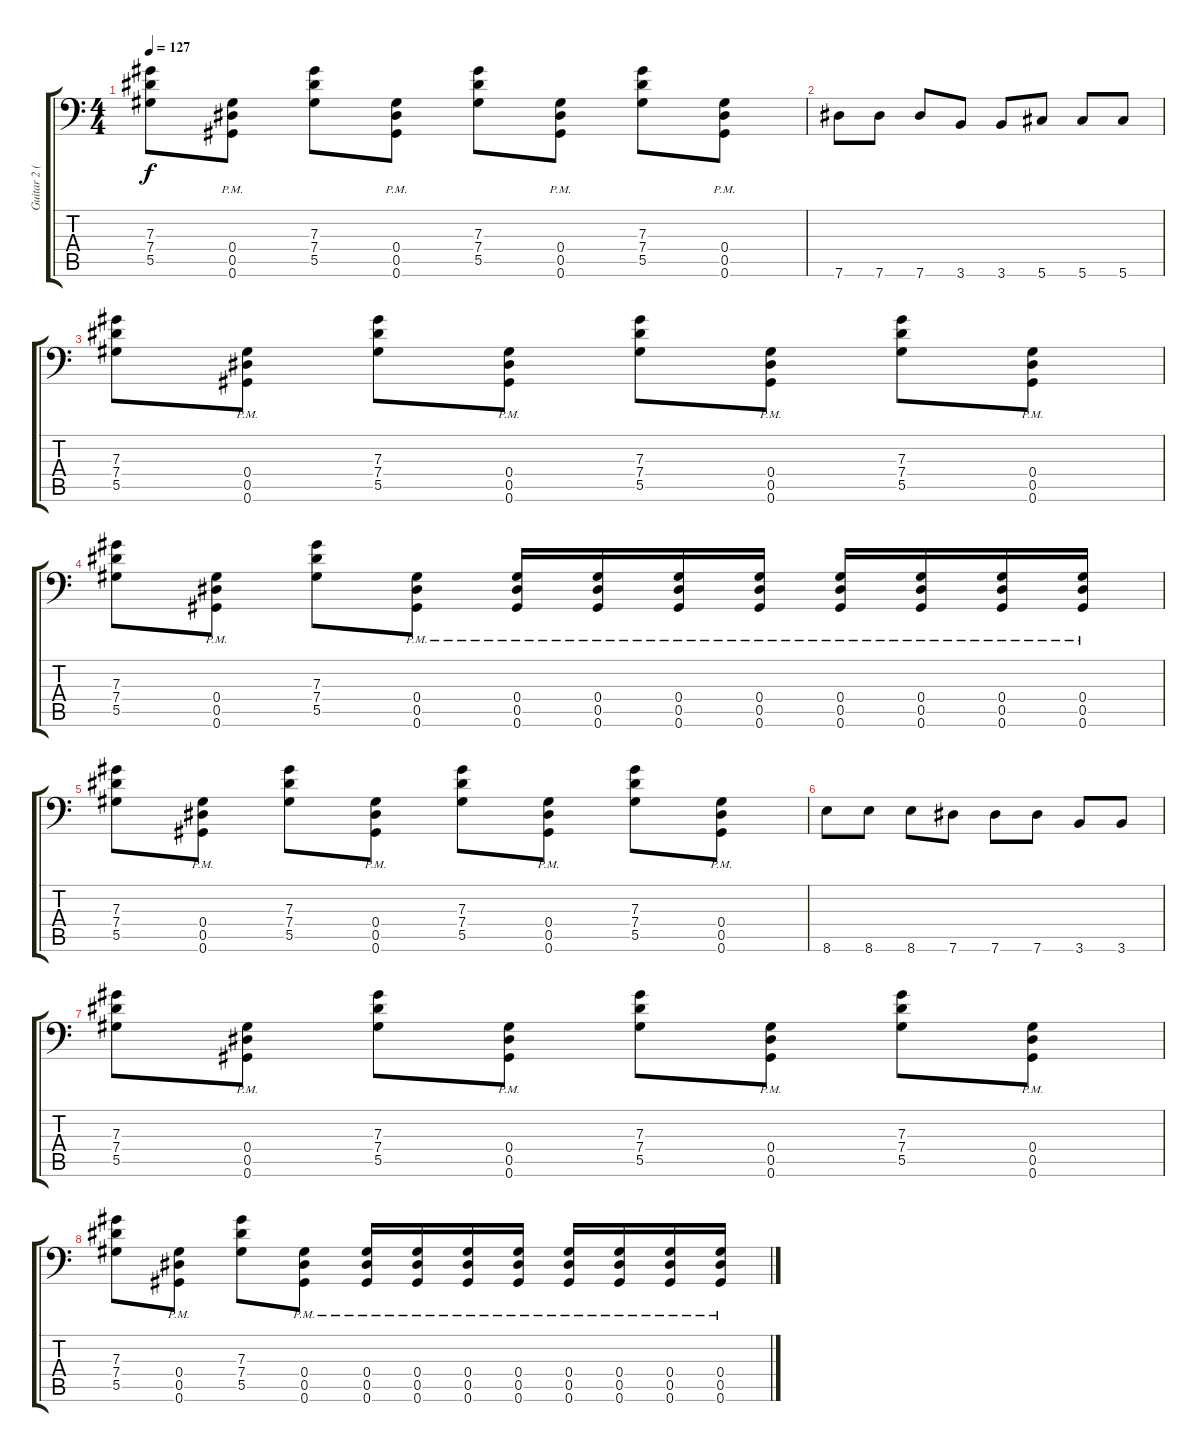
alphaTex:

\track ("Guitar 2 (Drop G#)" "Guitar 2 (") {instrument distortionguitar}
\staff {score tabs}
\tuning (Bb3 F3 Db3 Ab2 Eb2 Ab1) {hide}
\ts (4 4)
\tempo 127
\clef f4
\ks c
(7.3 7.4 5.5).8{dy f} (0.4{pm} 0.5{pm} 0.6{pm}).8 (7.3 7.4 5.5).8 (0.4{pm} 0.5{pm} 0.6{pm}).8 (7.3 7.4 5.5).8 (0.4{pm} 0.5{pm} 0.6{pm}).8 (7.3 7.4 5.5).8 (0.4{pm} 0.5{pm} 0.6{pm}).8 |
7.6.8 7.6.8 7.6.8 3.6.8 3.6.8 5.6.8 5.6.8 5.6.8 |
(7.3 7.4 5.5).8 (0.4{pm} 0.5{pm} 0.6{pm}).8 (7.3 7.4 5.5).8 (0.4{pm} 0.5{pm} 0.6{pm}).8 (7.3 7.4 5.5).8 (0.4{pm} 0.5{pm} 0.6{pm}).8 (7.3 7.4 5.5).8 (0.4{pm} 0.5{pm} 0.6{pm}).8 |
(7.3 7.4 5.5).8 (0.4{pm} 0.5{pm} 0.6{pm}).8 (7.3 7.4 5.5).8 (0.4{pm} 0.5{pm} 0.6{pm}).8 (0.4{pm} 0.5{pm} 0.6{pm}).16 (0.4{pm} 0.5{pm} 0.6{pm}).16 (0.4{pm} 0.5{pm} 0.6{pm}).16 (0.4{pm} 0.5{pm} 0.6{pm}).16 (0.4{pm} 0.5{pm} 0.6{pm}).16 (0.4{pm} 0.5{pm} 0.6{pm}).16 (0.4{pm} 0.5{pm} 0.6{pm}).16 (0.4{pm} 0.5{pm} 0.6{pm}).16 |
(7.3 7.4 5.5).8 (0.4{pm} 0.5{pm} 0.6{pm}).8 (7.3 7.4 5.5).8 (0.4{pm} 0.5{pm} 0.6{pm}).8 (7.3 7.4 5.5).8 (0.4{pm} 0.5{pm} 0.6{pm}).8 (7.3 7.4 5.5).8 (0.4{pm} 0.5{pm} 0.6{pm}).8 |
8.6.8 8.6.8 8.6.8 7.6.8 7.6.8 7.6.8 3.6.8 3.6.8 |
(7.3 7.4 5.5).8 (0.4{pm} 0.5{pm} 0.6{pm}).8 (7.3 7.4 5.5).8 (0.4{pm} 0.5{pm} 0.6{pm}).8 (7.3 7.4 5.5).8 (0.4{pm} 0.5{pm} 0.6{pm}).8 (7.3 7.4 5.5).8 (0.4{pm} 0.5{pm} 0.6{pm}).8 |
(7.3 7.4 5.5).8 (0.4{pm} 0.5{pm} 0.6{pm}).8 (7.3 7.4 5.5).8 (0.4{pm} 0.5{pm} 0.6{pm}).8 (0.4{pm} 0.5{pm} 0.6{pm}).16 (0.4{pm} 0.5{pm} 0.6{pm}).16 (0.4{pm} 0.5{pm} 0.6{pm}).16 (0.4{pm} 0.5{pm} 0.6{pm}).16 (0.4{pm} 0.5{pm} 0.6{pm}).16 (0.4{pm} 0.5{pm} 0.6{pm}).16 (0.4{pm} 0.5{pm} 0.6{pm}).16 (0.4{pm} 0.5{pm} 0.6{pm}).16
